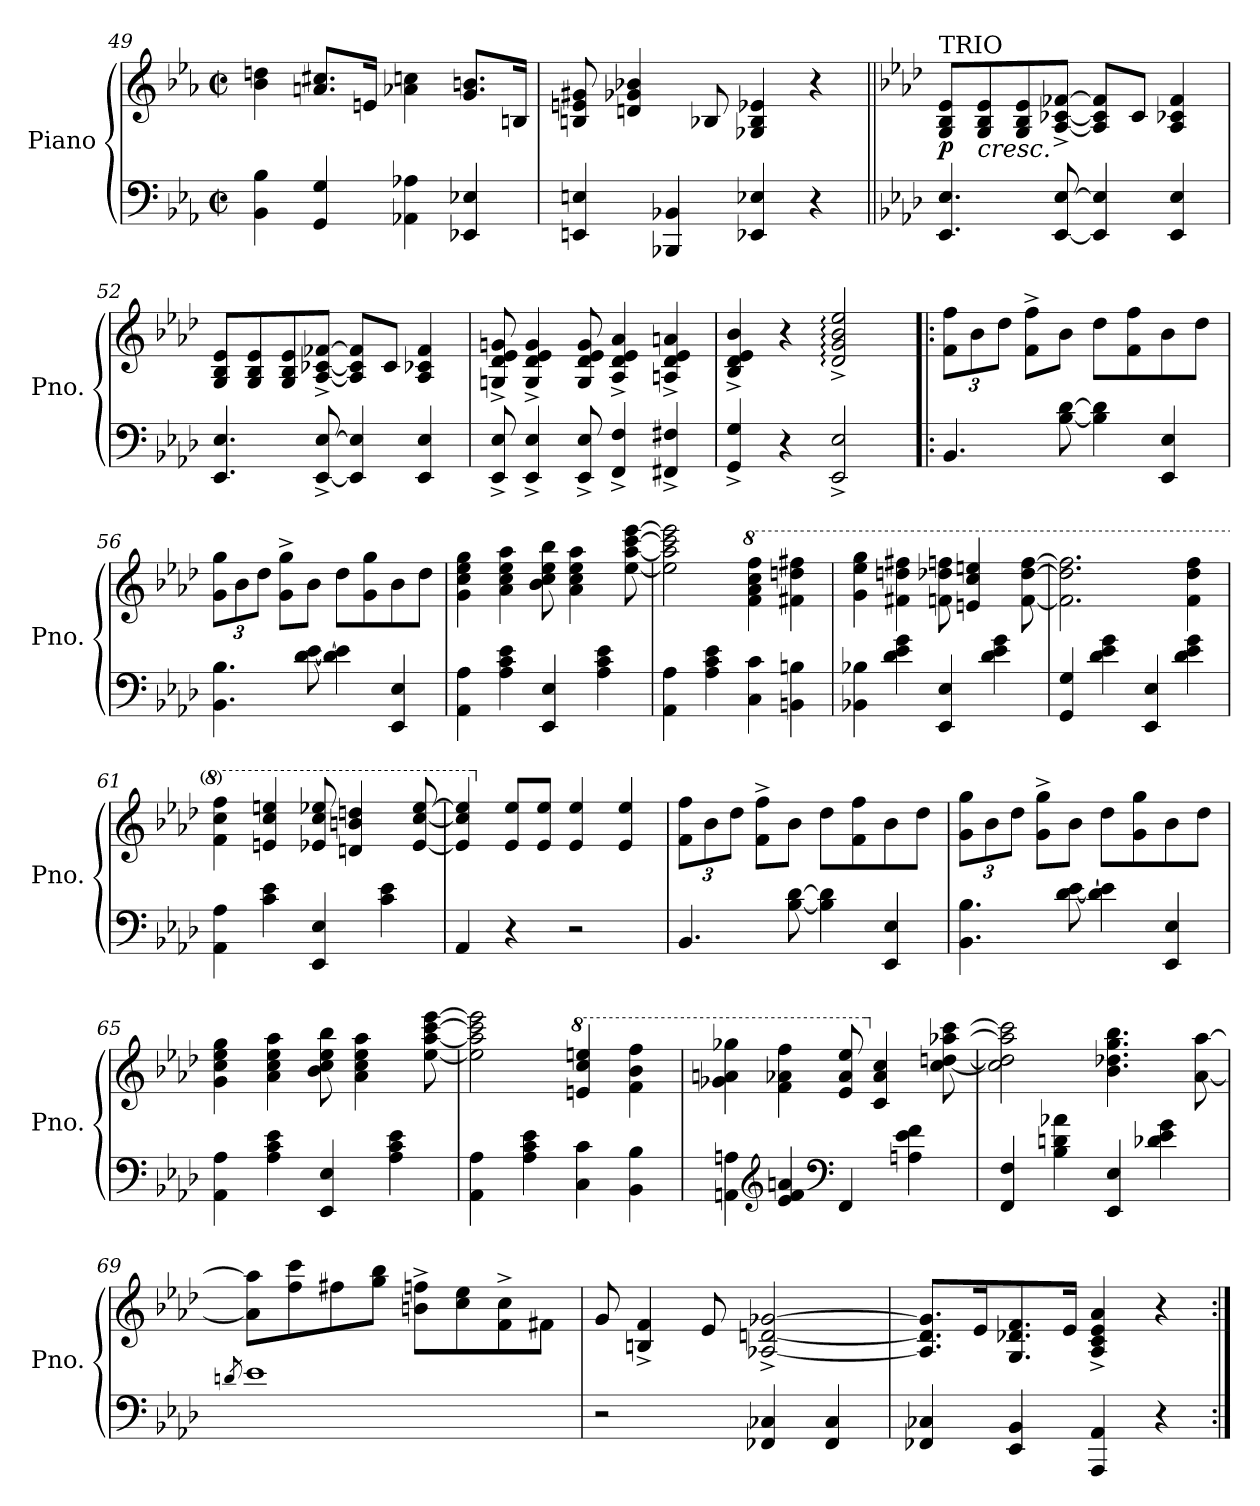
**kern	**kern	**dynam
*part1	*part1	*part1
*staff2	*staff1	*staff1/2
*I"Piano	*	*
*I'Pno.	*	*
*clefF4	*clefG2	*
*k[b-e-a-]	*k[b-e-a-]	*
*M2/2	*M2/2	*
*met(c|)	*met(c|)	*
=49	=49	=49
4BB-\ 4B-\	4b-\ 4ddn\	.
4GG/ 4G/	8.an/ 8.cc#X/L	.
.	16en/Jk	.
4AA-X\ 4A-X\	4a-X\ 4ccn\	.
4EE-X/ 4E-X/	8.g/ 8.bn/L	.
.	16Bn/Jk	.
=50	=50	=50
4EEn/ 4En/	8Bn/ 8en/ 8g#X/	.
.	4dn/ 4g-X/ 4b-X/	.
4BBB-X/ 4BB-X/	.	.
.	8B-X/	.
4EE-X/ 4E-X/	4G-X/ 4B-/ 4e-X/	.
4r	4r	.
!!LO:LB:g=z
=51||	=51||	=51||
*k[b-e-a-d-]	*k[b-e-a-d-]	*
!	!LO:TX:a:t=TRIO	!
!	!	!LO:DY:b
4.EE-/ 4.E-/	8G/ 8B-/ 8e-/L	p
!	!LO:TX:b:i:t=cresc.	!
.	8G/ 8B-/ 8e-/	.
.	8G/ 8B-/ 8e-/	.
[8EE-/ [8E-/	[8A-/^ [8c-X/^ [8f-X/^J	.
4EE-/] 4E-/]	8A-/] 8c-/] 8f-/]L	.
.	8c-/J	.
4EE-/ 4E-/	4A-/ 4c-X/ 4f-/	.
=52	=52	=52
4.EE-/ 4.E-/	8G/ 8B-/ 8e-/L	.
.	8G/ 8B-/ 8e-/	.
.	8G/ 8B-/ 8e-/	.
[8EE-/^ [8E-/^	[8A-/^ [8c-X/^ [8f-X/^J	.
4EE-/] 4E-/]	8A-/] 8c-/] 8f-/]L	.
.	8c-/J	.
4EE-/ 4E-/	4A-/ 4c-X/ 4f-/	.
=53	=53	=53
8EE-/^ 8E-/^	8Gn/^ 8d-/^ 8e-/^ 8gn/^	.
4EE-/^ 4E-/^	4G/^ 4d-/^ 4e-/^ 4g/^	.
8EE-/^ 8E-/^	8G/ 8d-/ 8e-/ 8g/	.
4FF/^ 4F/^	4A-/^ 4d-/^ 4e-/^ 4a-/^	.
4FF#X/^ 4F#X/^	4An/^ 4d-/^ 4e-/^ 4an/^	.
=54	=54	=54
4GG/^ 4G/^	4B-/^ 4d-/^ 4e-/^ 4b-/^	.
4r	4r	.
2EE-/^ 2E-/^	2d-/:^ 2g/:^ 2b-/:^ 2ee-/:^	.
!!LO:LB:g=z
=55!|:	=55!|:	=55!|:
*	*Xbrackettup	*
4.BB-/	12f\ 12ff\L	.
.	12b-\	.
.	12dd-\J	.
.	8f\^ 8ff\^L	.
[8B-\ [8d-\	8b-\J	.
4B-\] 4d-\]	8dd-\L	.
.	8f\ 8ff\	.
4EE-/ 4E-/	8b-\	.
.	8dd-\J	.
=56	=56	=56
4.BB-\ 4.B-\	12g\ 12gg\L	.
.	12b-\	.
.	12dd-\J	.
.	8g\^ 8gg\^L	.
[8d-\ [8e-\	8b-\J	.
4d-\] 4e-\]	8dd-\L	.
.	8g\ 8gg\	.
4EE-/ 4E-/	8b-\	.
.	8dd-\J	.
=57	=57	=57
4AA-\ 4A-\	4g\ 4cc\ 4ee-\ 4gg\	.
4A-\ 4c\ 4e-\	4a-\ 4cc\ 4ee-\ 4aa-\	.
4EE-/ 4E-/	8b-\ 8cc\ 8ee-\ 8bb-\	.
.	4a-\ 4cc\ 4ee-\ 4aa-\	.
4A-\ 4c\ 4e-\	.	.
.	[8ee-\ [8aa-\ [8ccc\ [8eee-\	.
=58	=58	=58
4AA-\ 4A-\	2ee-\] 2aa-\] 2ccc\] 2eee-\]	.
4A-\ 4c\ 4e-\	.	.
*	*8va	*
4C\ 4c\	4ff\ 4aa-\ 4ccc\ 4fff\	.
4BBn\ 4Bn\	4ff#X\ 4dddn\ 4fff#X\	.
!!LO:PB:g=z
=59	=59	=59
4BB-X\ 4B-X\	4gg\ 4eee-\ 4ggg\	.
4d-\ 4e-\ 4g\	4ff#X\ 4dddn\ 4fff#X\	.
4EE-/ 4E-/	8ffn\ 8ddd-X\ 8fffn\	.
.	4een/ 4ccc/ 4eeen/	.
4d-\ 4e-\ 4g\	.	.
.	[8ff\ [8ddd-\ [8fff\	.
=60	=60	=60
4GG/ 4G/	2.ff\] 2.ddd-\] 2.fff\]	.
4d-\ 4e-\ 4g\	.	.
4EE-/ 4E-/	.	.
4d-\ 4e-\ 4g\	4ff\ 4ddd-\ 4fff\	.
=61	=61	=61
4AA-\ 4A-\	4ff\ 4ccc\ 4fff\	.
4c\ 4e-\	4een/ 4ccc/ 4eeen/	.
4EE-/ 4E-/	8ee-X/ 8ccc/ 8eee-X/	.
.	4ddn/ 4bbn/ 4dddn/	.
4c\ 4e-\	.	.
.	[8ee-/ [8ccc/ [8eee-/	.
=62	=62	=62
4AA-/	4ee-/] 4ccc/] 4eee-/]	.
*	*X8va	*
4r	8e-/ 8ee-/L	.
.	8e-/ 8ee-/J	.
2r	4e-/ 4ee-/	.
.	4e-/ 4ee-/	.
=63	=63	=63
4.BB-/	12f\ 12ff\L	.
.	12b-\	.
.	12dd-\J	.
.	8f\^ 8ff\^L	.
[8B-\ [8d-\	8b-\J	.
4B-\] 4d-\]	8dd-\L	.
.	8f\ 8ff\	.
4EE-/ 4E-/	8b-\	.
.	8dd-\J	.
!!LO:LB:g=z
=64	=64	=64
4.BB-\ 4.B-\	12g\ 12gg\L	.
.	12b-\	.
.	12dd-\J	.
.	8g\^ 8gg\^L	.
[8d-\ [8e-\	8b-\J	.
4d-\] 4e-\]	8dd-\L	.
.	8g\ 8gg\	.
4EE-/ 4E-/	8b-\	.
.	8dd-\J	.
=65	=65	=65
4AA-\ 4A-\	4g\ 4cc\ 4ee-\ 4gg\	.
4A-\ 4c\ 4e-\	4a-\ 4cc\ 4ee-\ 4aa-\	.
4EE-/ 4E-/	8b-\ 8cc\ 8ee-\ 8bb-\	.
.	4a-\ 4cc\ 4ee-\ 4aa-\	.
4A-\ 4c\ 4e-\	.	.
.	[8ee-\ [8aa-\ [8ccc\ [8eee-\	.
=66	=66	=66
4AA-\ 4A-\	2ee-\] 2aa-\] 2ccc\] 2eee-\]	.
4A-\ 4c\ 4e-\	.	.
*	*8va	*
4C\ 4c\	4een/ 4ccc/ 4eeen/	.
4BB-\ 4B-\	4ff\ 4bb-\ 4fff\	.
!!LO:LB:g=z
=67	=67	=67
4AAn\ 4An\	4gg-X\ 4aan\ 4ggg-X\	.
*clefG2	*	*
4e-/ 4f/ 4an/	4ff\ 4aa-X\ 4fff\	.
*clefF4	*	*
4FF/	8ee-/ 8aa-/ 8eee-/	.
*	*X8va	*
.	4c/ 4a-/ 4cc/	.
4An\ 4e-\ 4f\	.	.
.	[8cc\ [8ddn\ [8aa-X\ [8ccc\	.
=68	=68	=68
4FF/ 4F/	2cc\] 2dd\] 2aa-\] 2ccc\]	.
4B-\ 4dn\ 4a-X\	.	.
4EE-/ 4E-/	4.b-\ 4.dd-X\ 4.gg\ 4.bb-\	.
4d-X\ 4e-\ 4g\	.	.
.	[8a-\ [8aa-\	.
=69	=69	=69
8qdn/	.	.
1e-	8a-\] 8aa-\]L	.
.	8ff\ 8ccc\	.
.	8ff#X\	.
.	8gg\ 8bb-\J	.
.	8bn\^ 8ffn\^L	.
.	8cc\ 8ee-\	.
.	8f\^ 8cc\^	.
.	8f#X\J	.
=70	=70	=70
2r	8g/	.
.	4Bn/^ 4f/^	.
.	8e-/	.
4FF-X/ 4C-X/	[2A-X/^ [2dn/^ [2g-X/^	.
4FF-/ 4C-/	.	.
=71	=71	=71
4FF-X/ 4C-X/	8.A-/] 8.d/] 8.g-/]L	.
.	16e-/K	.
4EE-/ 4BB-/	8.G/ 8.d-X/ 8.f/	.
.	16e-/Jk	.
4AAA-/ 4AA-/	4A-/^ 4c/^ 4e-/^ 4a-/^	.
4r	4r	.
=:|!	=:|!	=:|!
*-	*-	*-
